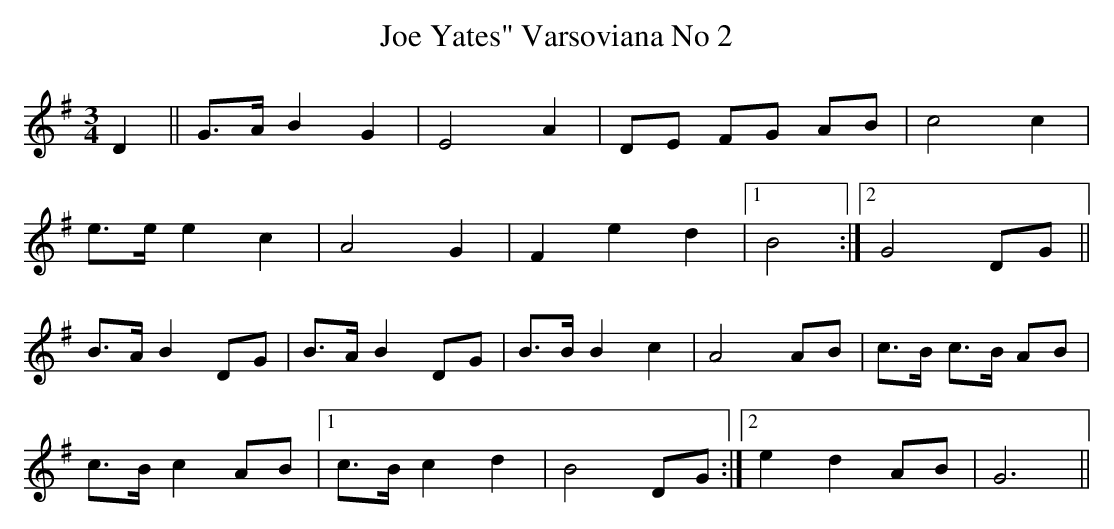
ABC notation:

X:1
T:Joe Yates" Varsoviana No 2
M:3/4
L:1/8
K:G
D2||G>A B2 G2|E4 A2|DE FG AB|c4 c2|
e>e e2 c2|A4 G2|F2 e2 d2|1B4:|2G4 DG||
B>A B2 DG|B>A B2 DG|B>B B2 c2|A4 AB|c>B c>B AB|
c>B c2 AB|1c>B c2 d2|B4DG:|2e2 d2 AB|G6||
